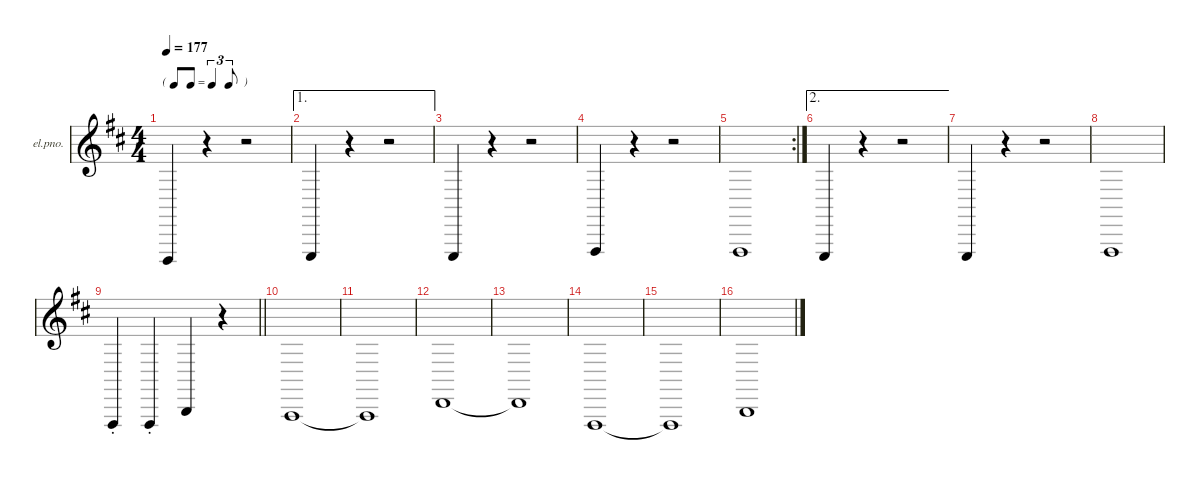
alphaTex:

\hideDynamics
\bracketExtendMode nobrackets
\firstSystemTrackNameOrientation horizontal
\track ("kb. Bass" "el.pno.") {instrument electricgrandpiano}
\staff {score}
\tuning (G2 D2 A1 E1 B0)
\ts (4 4)
\tf triplet8th
\tempo 177
\clef g2
\ks bminor
3.5{acc forcenatural}.4{dy f} r.4 r.2 |
\ae 1
0.4{acc forcenatural}.4 r.4 r.2 |
0.4{acc forcenatural}.4 r.4 r.2 |
2.4{acc #}.4 r.4 r.2 |
\rc 2
2.4{acc #}.1 |
\ae 2
0.4{acc forcenatural}.4 r.4 r.2 |
0.4{acc forcenatural}.4 r.4 r.2 |
2.4{acc #}.1 |
\barLineRight lightlight
2.4{st acc #}.4 2.4{st acc #}.4 2.3{acc forcenatural}.4 r.4 |
0.3{acc forcenatural}.1 |
0.3{t acc forcenatural}.1 |
0.2{acc forcenatural}.1 |
0.2{t acc forcenatural}.1 |
2.4{acc #}.1 |
2.4{t acc #}.1 |
2.3{acc forcenatural}.1
